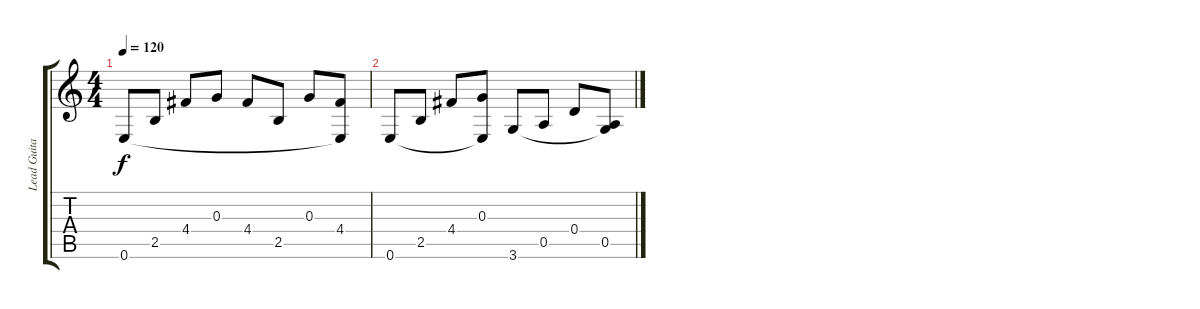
\track ("Lead Guitar" "Lead Guita") {instrument acousticguitarsteel}
\staff {score tabs}
\tuning (E4 B3 G3 D3 A2 E2) {hide}
\ts (4 4)
\tempo 120
\clef g2
\ks c
0.6.8{dy f} 2.5.8 4.4.8 0.3.8 4.4.8 2.5.8 0.3.8 (4.4 0.6{t}).8 |
0.6.8 2.5.8 4.4.8 (0.3 0.6{t}).8 3.6.8 0.5.8 0.4.8 (0.5 3.6{t}).8
